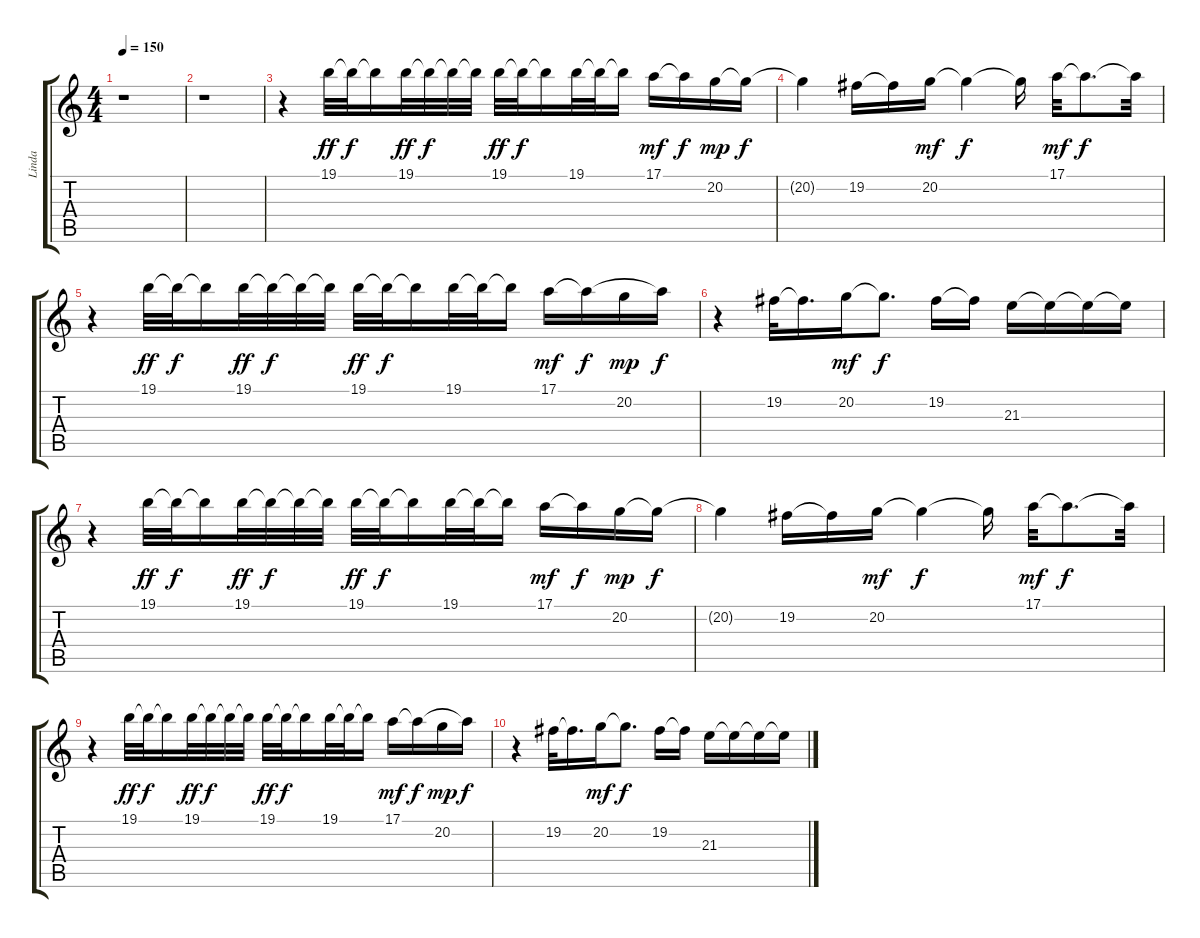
\track ("Linda" "Linda") {instrument brightacousticpiano}
\staff {score tabs}
\tuning (E4 B3 G3 D3 A2 E2) {hide}
\ts (4 4)
\tempo 150
\clef g2
\ks c
r.1{dy f} |
r.1 |
r.4 19.1.32{dy ff} 19.1{t}.32{dy f} 19.1{t}.16 19.1.32{dy ff} 19.1{t}.32{dy f} 19.1{t}.32 19.1{t}.32 19.1.32{dy ff} 19.1{t}.32{dy f} 19.1{t}.16 19.1.32 19.1{t}.32 19.1{t}.16 17.1.16{dy mf} 17.1{t}.16{dy f} 20.2.16{dy mp} 20.2{t}.16{dy f} |
20.2{t}.4{volume 13} 19.2.16 19.2{t}.16 20.2.16{dy mf} 20.2{t}.4{dy f} 20.2{t}.16 17.1.32{dy mf} 17.1{t}.8{d dy f} 17.1{t}.32 |
r.4 19.1.32{dy ff} 19.1{t}.32{dy f} 19.1{t}.16 19.1.32{dy ff} 19.1{t}.32{dy f} 19.1{t}.32 19.1{t}.32 19.1.32{dy ff} 19.1{t}.32{dy f} 19.1{t}.16 19.1.32 19.1{t}.32 19.1{t}.16 17.1.16{dy mf} 17.1{t}.16{dy f} 20.2.16{dy mp} 17.1{t}.16{dy f} |
r.4 19.2.32 19.2{t}.16{d} 20.2.16{dy mf} 20.2{t}.8{d dy f} 19.2.16 19.2{t}.16 21.3.16 21.3{t}.16 21.3{t}.16 21.3{t}.16 |
r.4{volume 0} 19.1.32{dy ff} 19.1{t}.32{dy f} 19.1{t}.16 19.1.32{dy ff} 19.1{t}.32{dy f} 19.1{t}.32 19.1{t}.32 19.1.32{dy ff} 19.1{t}.32{dy f} 19.1{t}.16 19.1.32 19.1{t}.32 19.1{t}.16 17.1.16{dy mf} 17.1{t}.16{dy f} 20.2.16{dy mp} 20.2{t}.16{dy f} |
20.2{t}.4 19.2.16 19.2{t}.16 20.2.16{dy mf} 20.2{t}.4{dy f} 20.2{t}.16 17.1.32{dy mf} 17.1{t}.8{d dy f} 17.1{t}.32 |
r.4 19.1.32{dy ff} 19.1{t}.32{dy f} 19.1{t}.16 19.1.32{dy ff} 19.1{t}.32{dy f} 19.1{t}.32 19.1{t}.32 19.1.32{dy ff} 19.1{t}.32{dy f} 19.1{t}.16 19.1.32 19.1{t}.32 19.1{t}.16 17.1.16{dy mf} 17.1{t}.16{dy f} 20.2.16{dy mp} 17.1{t}.16{dy f} |
r.4 19.2.32 19.2{t}.16{d} 20.2.16{dy mf} 20.2{t}.8{d dy f} 19.2.16 19.2{t}.16 21.3.16 21.3{t}.16 21.3{t}.16 21.3{t}.16
